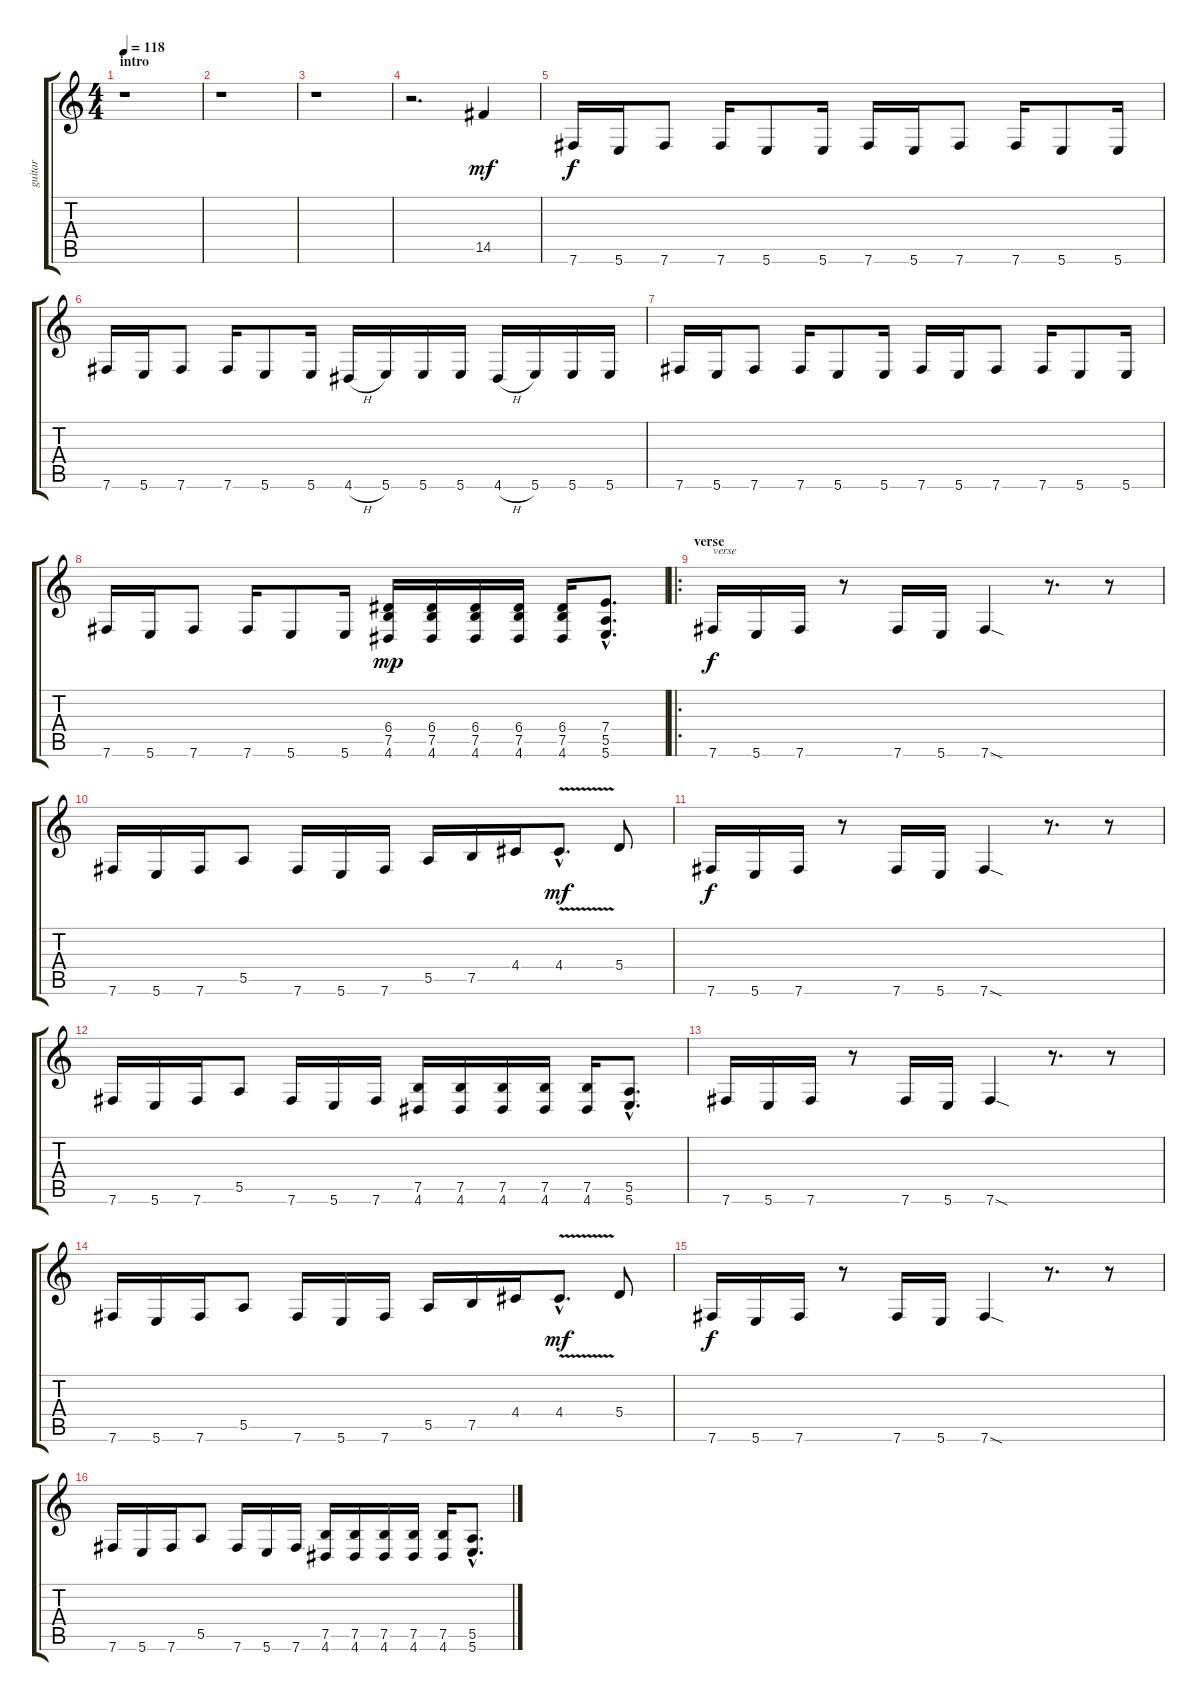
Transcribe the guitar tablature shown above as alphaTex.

\track ("guitar" "guitar") {instrument distortionguitar}
\staff {score tabs}
\tuning (B3 Gb3 D3 A2 E2 B1) {hide}
\ts (4 4)
\section ("" "intro")
\tempo 118
\clef g2
\ks c
r.1{dy mf instrument distortionguitar} |
r.1 |
r.1 |
r.2{d} 14.5.4 |
7.6.16{dy f} 5.6.16 7.6.8 7.6.16 5.6.8 5.6.16 7.6.16 5.6.16 7.6.8 7.6.16 5.6.8 5.6.16 |
7.6.16 5.6.16 7.6.8 7.6.16 5.6.8 5.6.16 4.6{h}.16 5.6.16 5.6.16 5.6.16 4.6{h}.16 5.6.16 5.6.16 5.6.16 |
7.6.16 5.6.16 7.6.8 7.6.16 5.6.8 5.6.16 7.6.16 5.6.16 7.6.8 7.6.16 5.6.8 5.6.16 |
7.6.16 5.6.16 7.6.8 7.6.16 5.6.8 5.6.16 (6.4 7.5 4.6).16{dy mp} (6.4 7.5 4.6).16 (6.4 7.5 4.6).16 (6.4 7.5 4.6).16 (6.4 7.5 4.6).16 (7.4{hac} 5.5{hac} 5.6{hac}).8{d} |
\ro
\section ("" "verse")
7.6.16{txt "verse" dy f} 5.6.16 7.6.16 r.8 7.6.16 5.6.16 7.6{sod}.4 r.8{d} r.8 |
7.6.16 5.6.16 7.6.16 5.5.8 7.6.16 5.6.16 7.6.16 5.5.16 7.5.16 4.4.16 4.4{v hac}.8{d dy mf} 5.4.8 |
7.6.16{dy f} 5.6.16 7.6.16 r.8 7.6.16 5.6.16 7.6{sod}.4 r.8{d} r.8 |
7.6.16 5.6.16 7.6.16 5.5.8 7.6.16 5.6.16 7.6.16 (7.5 4.6).16 (7.5 4.6).16 (7.5 4.6).16 (7.5 4.6).16 (7.5 4.6).16 (5.5{hac} 5.6{hac}).8{d} |
7.6.16 5.6.16 7.6.16 r.8 7.6.16 5.6.16 7.6{sod}.4 r.8{d} r.8 |
7.6.16 5.6.16 7.6.16 5.5.8 7.6.16 5.6.16 7.6.16 5.5.16 7.5.16 4.4.16 4.4{v hac}.8{d dy mf} 5.4.8 |
7.6.16{dy f} 5.6.16 7.6.16 r.8 7.6.16 5.6.16 7.6{sod}.4 r.8{d} r.8 |
7.6.16 5.6.16 7.6.16 5.5.8 7.6.16 5.6.16 7.6.16 (7.5 4.6).16 (7.5 4.6).16 (7.5 4.6).16 (7.5 4.6).16 (7.5 4.6).16 (5.5{hac} 5.6{hac}).8{d}
